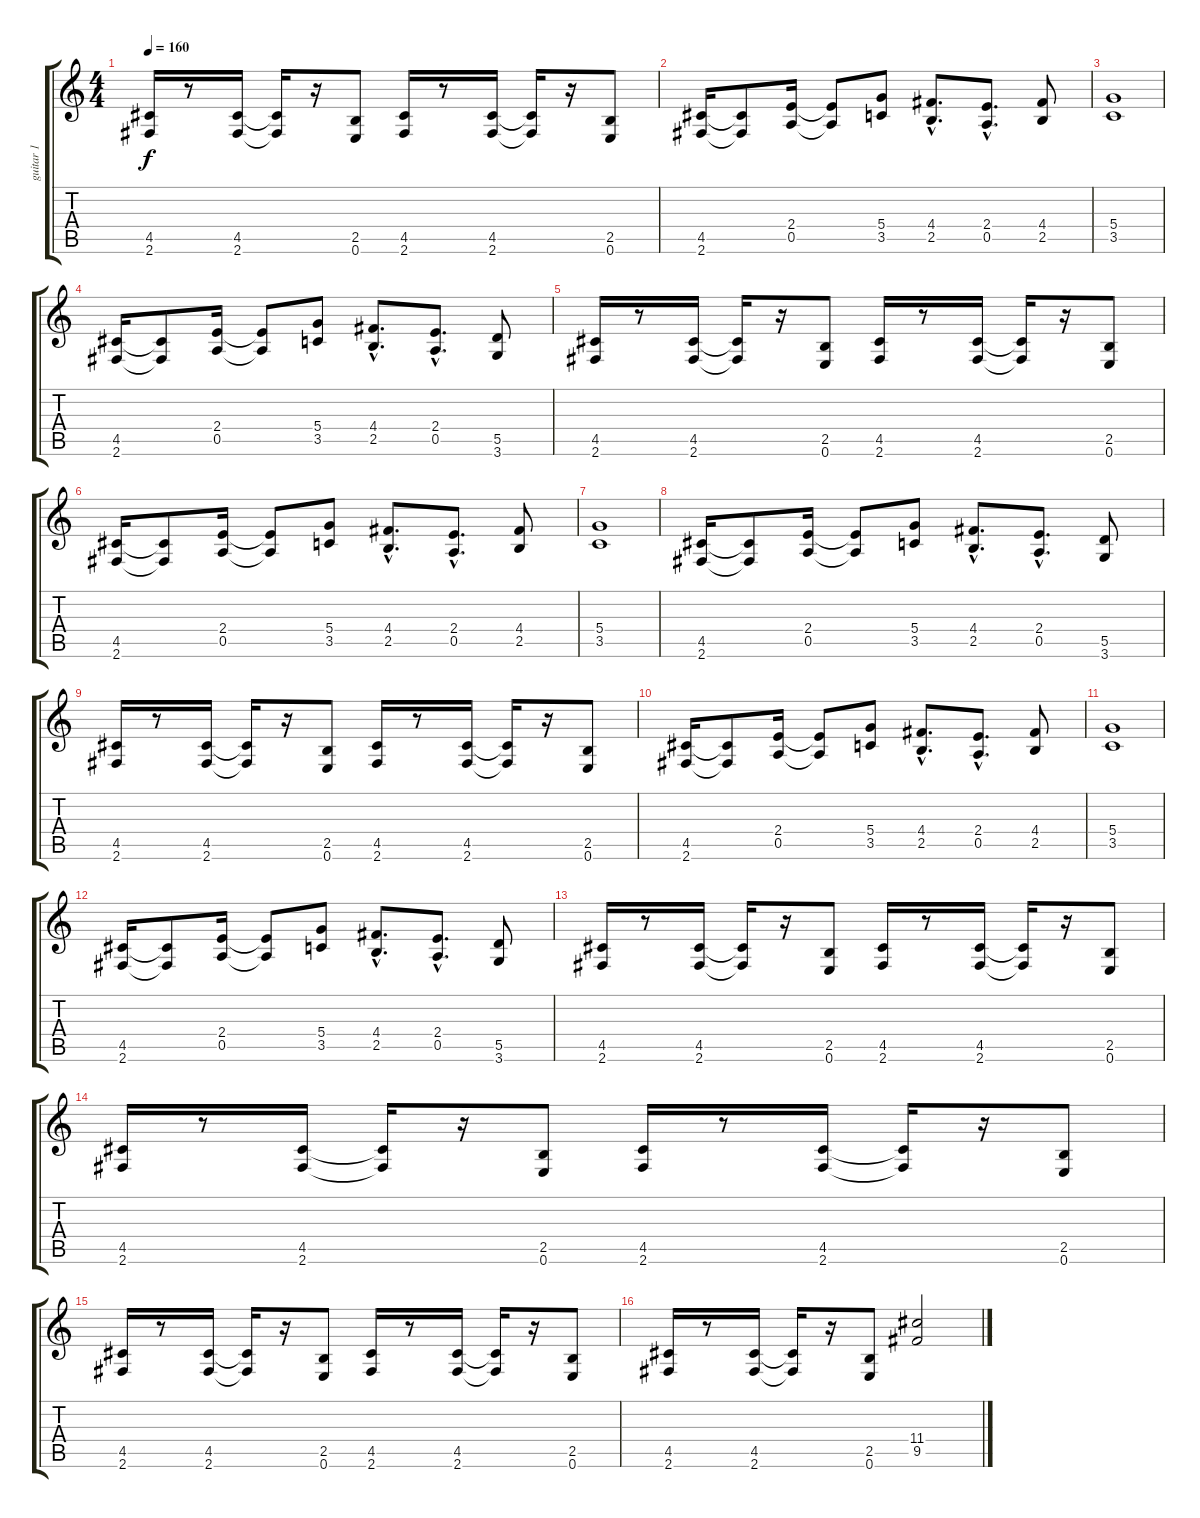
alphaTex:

\track ("guitar 1" "guitar 1") {instrument distortionguitar}
\staff {score tabs}
\tuning (E4 B3 G3 D3 A2 E2) {hide}
\ts (4 4)
\tempo 160
\clef g2
\ks c
(4.5 2.6).16{dy f} r.8 (4.5 2.6).16 (4.5{t} 2.6{t}).16 r.16 (2.5 0.6).8 (4.5 2.6).16 r.8 (4.5 2.6).16 (4.5{t} 2.6{t}).16 r.16 (2.5 0.6).8 |
(4.5 2.6).16 (4.5{t} 2.6{t}).8 (2.4 0.5).16 (2.4{t} 0.5{t}).8 (5.4 3.5).8 (4.4{hac} 2.5{hac}).8{d} (2.4{hac} 0.5{hac}).8{d} (4.4 2.5).8 |
(5.4 3.5).1 |
(4.5 2.6).16 (4.5{t} 2.6{t}).8 (2.4 0.5).16 (2.4{t} 0.5{t}).8 (5.4 3.5).8 (4.4{hac} 2.5{hac}).8{d} (2.4{hac} 0.5{hac}).8{d} (5.5 3.6).8 |
(4.5 2.6).16 r.8 (4.5 2.6).16 (4.5{t} 2.6{t}).16 r.16 (2.5 0.6).8 (4.5 2.6).16 r.8 (4.5 2.6).16 (4.5{t} 2.6{t}).16 r.16 (2.5 0.6).8 |
(4.5 2.6).16 (4.5{t} 2.6{t}).8 (2.4 0.5).16 (2.4{t} 0.5{t}).8 (5.4 3.5).8 (4.4{hac} 2.5{hac}).8{d} (2.4{hac} 0.5{hac}).8{d} (4.4 2.5).8 |
(5.4 3.5).1 |
(4.5 2.6).16 (4.5{t} 2.6{t}).8 (2.4 0.5).16 (2.4{t} 0.5{t}).8 (5.4 3.5).8 (4.4{hac} 2.5{hac}).8{d} (2.4{hac} 0.5{hac}).8{d} (5.5 3.6).8 |
(4.5 2.6).16 r.8 (4.5 2.6).16 (4.5{t} 2.6{t}).16 r.16 (2.5 0.6).8 (4.5 2.6).16 r.8 (4.5 2.6).16 (4.5{t} 2.6{t}).16 r.16 (2.5 0.6).8 |
(4.5 2.6).16 (4.5{t} 2.6{t}).8 (2.4 0.5).16 (2.4{t} 0.5{t}).8 (5.4 3.5).8 (4.4{hac} 2.5{hac}).8{d} (2.4{hac} 0.5{hac}).8{d} (4.4 2.5).8 |
(5.4 3.5).1 |
(4.5 2.6).16 (4.5{t} 2.6{t}).8 (2.4 0.5).16 (2.4{t} 0.5{t}).8 (5.4 3.5).8 (4.4{hac} 2.5{hac}).8{d} (2.4{hac} 0.5{hac}).8{d} (5.5 3.6).8 |
(4.5 2.6).16 r.8 (4.5 2.6).16 (4.5{t} 2.6{t}).16 r.16 (2.5 0.6).8 (4.5 2.6).16 r.8 (4.5 2.6).16 (4.5{t} 2.6{t}).16 r.16 (2.5 0.6).8 |
(4.5 2.6).16 r.8 (4.5 2.6).16 (4.5{t} 2.6{t}).16 r.16 (2.5 0.6).8 (4.5 2.6).16 r.8 (4.5 2.6).16 (4.5{t} 2.6{t}).16 r.16 (2.5 0.6).8 |
(4.5 2.6).16 r.8 (4.5 2.6).16 (4.5{t} 2.6{t}).16 r.16 (2.5 0.6).8 (4.5 2.6).16 r.8 (4.5 2.6).16 (4.5{t} 2.6{t}).16 r.16 (2.5 0.6).8 |
(4.5 2.6).16 r.8 (4.5 2.6).16 (4.5{t} 2.6{t}).16 r.16 (2.5 0.6).8 (11.4 9.5).2
